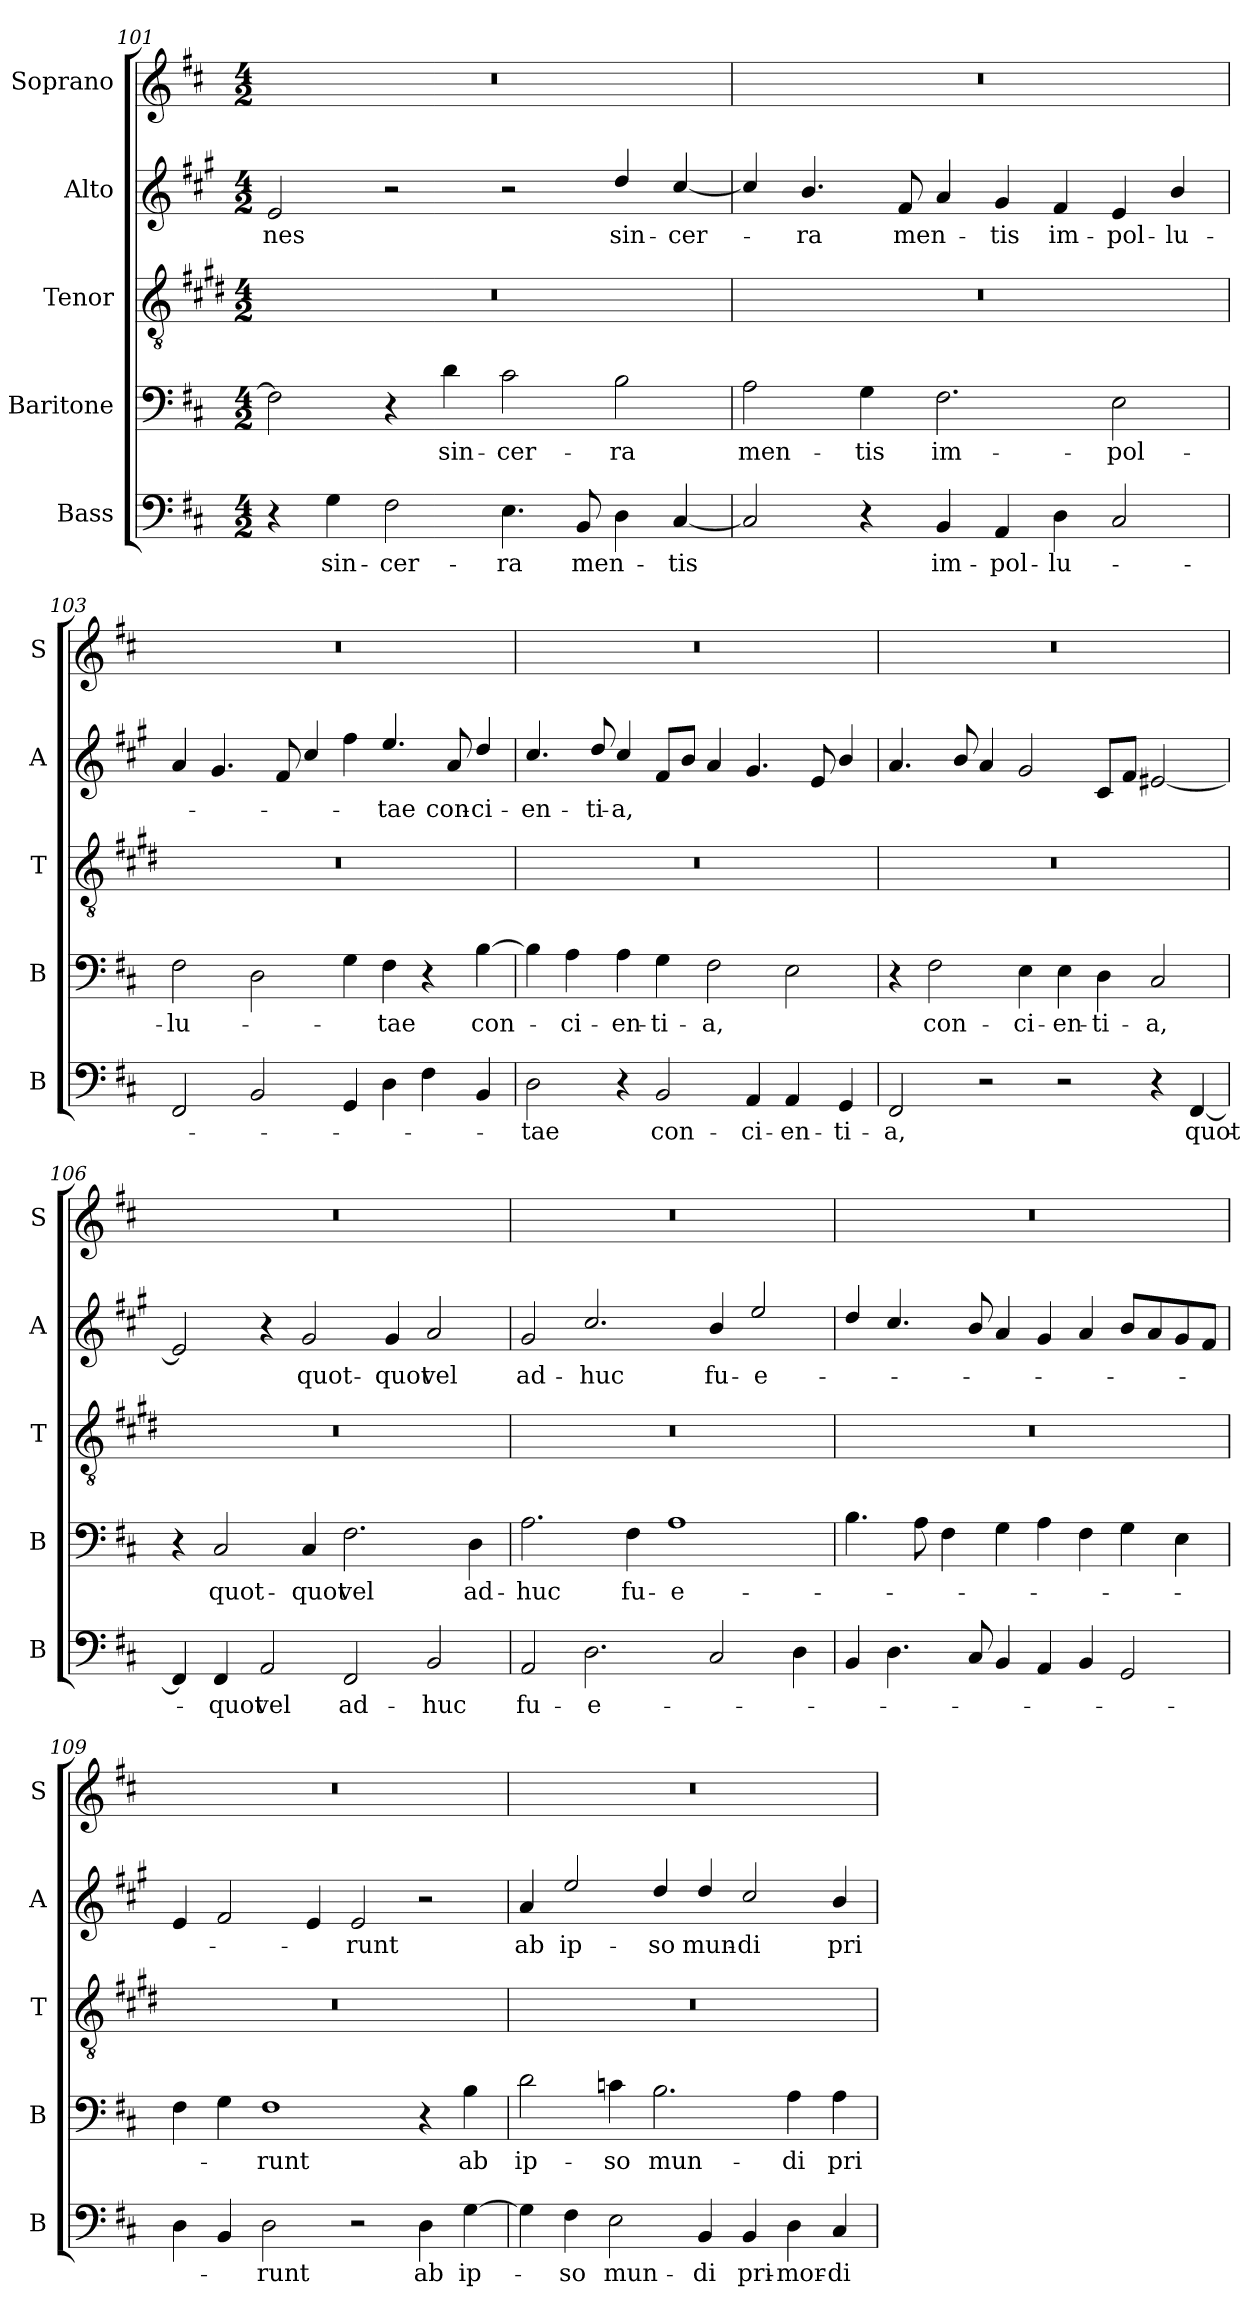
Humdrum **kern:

**kern	**text	**kern	**text	**kern	**kern	**text	**kern
*part5	*part5	*part4	*part4	*part3	*part2	*part2	*part1
*staff5	*staff5	*staff4	*staff4	*staff3	*staff2	*staff2	*staff1
*I"Bass	*	*I"Baritone	*	*I"Tenor	*I"Alto	*	*I"Soprano
*I'B	*	*I'B	*	*I'T	*I'A	*	*I'S
!!LO:LB:g=z
*clefF4	*	*clefF4	*	*clefGv2	*clefG2	*	*clefG2
*	*	*	*	*ITrd1c2	*ITrd4c7	*	*
*k[f#c#]	*	*k[f#c#]	*	*k[f#c#]	*k[f#c#]	*	*k[f#c#]
*D:	*	*D:	*	*D:	*D:	*	*D:
*M4/2	*	*M4/2	*	*M4/2	*M4/2	*	*M4/2
=101	=101	=101	=101	=101	=101	=101	=101
!	!	!	!	!	!	!LO:LY:b	!
4r	.	2F#\]	.	0r	2A/	-nes	0r
!	!LO:LY:b	!	!	!	!	!	!
4G\	sin-	.	.	.	.	.	.
!	!LO:LY:b	!	!	!	!	!	!
2F#\	-cer-	4r	.	.	2r	.	.
!	!	!	!LO:LY:b	!	!	!	!
.	.	4d\	sin-	.	.	.	.
!	!LO:LY:b	!	!LO:LY:b	!	!	!	!
4.E\	-ra	2c#\	-cer-	.	2r	.	.
!	!LO:LY:b	!	!	!	!	!	!
8BB/	men-	.	.	.	.	.	.
!	!	!	!LO:LY:b	!	!	!LO:LY:b	!
4D\	.	2B\	-ra	.	4g/	sin-	.
!	!LO:LY:b	!	!	!	!	!LO:LY:b	!
[4C#/	-tis	.	.	.	[4f#/	-cer-	.
!!LO:PB:g=z
=102	=102	=102	=102	=102	=102	=102	=102
!	!	!	!LO:LY:b	!	!	!	!
2C#/]	.	2A\	men-	0r	4f#/]	.	0r
!	!	!	!	!	!	!LO:LY:b	!
.	.	.	.	.	4.e/	-ra	.
!	!	!	!LO:LY:b	!	!	!	!
4r	.	4G\	-tis	.	.	.	.
!	!	!	!	!	!	!LO:LY:b	!
.	.	.	.	.	8B/	men-	.
!	!LO:LY:b	!	!LO:LY:b	!	!	!	!
4BB/	im-	2.F#\	im-	.	4d/	.	.
!	!LO:LY:b	!	!	!	!	!LO:LY:b	!
4AA/	-pol-	.	.	.	4c#/	-tis	.
!	!LO:LY:b	!	!	!	!	!LO:LY:b	!
4D\	-lu-	.	.	.	4B/	im-	.
!	!	!	!LO:LY:b	!	!	!LO:LY:b	!
2C#/	.	2E\	-pol-	.	4A/	-pol-	.
!	!	!	!	!	!	!LO:LY:b	!
.	.	.	.	.	4e/	-lu-	.
=103	=103	=103	=103	=103	=103	=103	=103
!	!	!	!LO:LY:b	!	!	!	!
2FF#/	.	2F#\	-lu-	0r	4d/	.	0r
.	.	.	.	.	4.c#/	.	.
2BB/	.	2D\	.	.	.	.	.
.	.	.	.	.	8B/	.	.
.	.	.	.	.	4f#/	.	.
4GG/	.	4G\	.	.	4b\	.	.
!	!	!	!LO:LY:b	!	!	!LO:LY:b	!
4D\	.	4F#\	-tae	.	4.a/	-tae	.
4F#\	.	4r	.	.	.	.	.
!	!	!	!	!	!	!LO:LY:b	!
.	.	.	.	.	8d/	con-	.
!	!	!	!LO:LY:b	!	!	!LO:LY:b	!
4BB/	.	[4B\	con-	.	4g/	-ci-	.
=104	=104	=104	=104	=104	=104	=104	=104
!	!LO:LY:b	!	!	!	!	!LO:LY:b	!
2D\	-tae	4B\]	.	0r	4.f#/	-en-	0r
!	!	!	!LO:LY:b	!	!	!	!
.	.	4A\	-ci-	.	.	.	.
!	!	!	!	!	!	!LO:LY:b	!
.	.	.	.	.	8g/	-ti-	.
!	!	!	!LO:LY:b	!	!	!LO:LY:b	!
4r	.	4A\	-en-	.	4f#/	-a,	.
!	!LO:LY:b	!	!LO:LY:b	!	!	!	!
2BB/	con-	4G\	-ti-	.	8B/L	.	.
.	.	.	.	.	8e/J	.	.
!	!	!	!LO:LY:b	!	!	!	!
.	.	2F#\	-a,	.	4d/	.	.
!	!LO:LY:b	!	!	!	!	!	!
4AA/	-ci-	.	.	.	4.c#/	.	.
!	!LO:LY:b	!	!	!	!	!	!
4AA/	-en-	2E\	.	.	.	.	.
.	.	.	.	.	8A/	.	.
!	!LO:LY:b	!	!	!	!	!	!
4GG/	-ti-	.	.	.	4e/	.	.
!!LO:LB:g=z
=105	=105	=105	=105	=105	=105	=105	=105
!	!LO:LY:b	!	!	!	!	!	!
2FF#/	-a,	4r	.	0r	4.d/	.	0r
!	!	!	!LO:LY:b	!	!	!	!
.	.	2F#\	con-	.	.	.	.
.	.	.	.	.	8e/	.	.
2r	.	.	.	.	4d/	.	.
!	!	!	!LO:LY:b	!	!	!	!
.	.	4E\	-ci-	.	2c#/	.	.
!	!	!	!LO:LY:b	!	!	!	!
2r	.	4E\	-en-	.	.	.	.
!	!	!	!LO:LY:b	!	!	!	!
.	.	4D\	-ti-	.	8F#/L	.	.
.	.	.	.	.	8B/J	.	.
!	!	!	!LO:LY:b	!	!	!	!
4r	.	2C#/	-a,	.	[2A#X/	.	.
!	!LO:LY:b	!	!	!	!	!	!
[4FF#/	quot-	.	.	.	.	.	.
!!LO:PB:g=z
=106	=106	=106	=106	=106	=106	=106	=106
4FF#/]	.	4r	.	0r	2A#/]	.	0r
!	!LO:LY:b	!	!LO:LY:b	!	!	!	!
4FF#/	-quot	2C#/	quot-	.	.	.	.
!	!LO:LY:b	!	!	!	!	!	!
2AA/	vel	.	.	.	4r	.	.
!	!	!	!LO:LY:b	!	!	!LO:LY:b	!
.	.	4C#/	-quot	.	2c#/	quot-	.
!	!LO:LY:b	!	!LO:LY:b	!	!	!	!
2FF#/	ad-	2.F#\	vel	.	.	.	.
!	!	!	!	!	!	!LO:LY:b	!
.	.	.	.	.	4c#/	-quot	.
!	!LO:LY:b	!	!	!	!	!LO:LY:b	!
2BB/	-huc	.	.	.	2d/	vel	.
!	!	!	!LO:LY:b	!	!	!	!
.	.	4D\	ad-	.	.	.	.
=107	=107	=107	=107	=107	=107	=107	=107
!	!LO:LY:b	!	!LO:LY:b	!	!	!LO:LY:b	!
2AA/	fu-	2.A\	-huc	0r	2c#/	ad-	0r
!	!LO:LY:b	!	!	!	!	!LO:LY:b	!
2.D\	-e-	.	.	.	2.f#/	-huc	.
!	!	!	!LO:LY:b	!	!	!	!
.	.	4F#\	fu-	.	.	.	.
!	!	!	!LO:LY:b	!	!	!	!
.	.	1A	-e-	.	.	.	.
!	!	!	!	!	!	!LO:LY:b	!
2C#/	.	.	.	.	4e/	fu-	.
!	!	!	!	!	!	!LO:LY:b	!
.	.	.	.	.	2a/	-e-	.
4D\	.	.	.	.	.	.	.
=108	=108	=108	=108	=108	=108	=108	=108
4BB/	.	4.B\	.	0r	4g/	.	0r
4.D\	.	.	.	.	4.f#/	.	.
.	.	8A\	.	.	.	.	.
.	.	4F#\	.	.	.	.	.
8C#/	.	.	.	.	8e/	.	.
4BB/	.	4G\	.	.	4d/	.	.
4AA/	.	4A\	.	.	4c#/	.	.
4BB/	.	4F#\	.	.	4d/	.	.
2GG/	.	4G\	.	.	8e/L	.	.
.	.	.	.	.	8d/	.	.
.	.	4E\	.	.	8c#/	.	.
.	.	.	.	.	8B/J	.	.
=109	=109	=109	=109	=109	=109	=109	=109
4D\	.	4F#\	.	0r	4A/	.	0r
4BB/	.	4G\	.	.	2B/	.	.
!	!LO:LY:b	!	!LO:LY:b	!	!	!	!
2D\	-runt	1F#	-runt	.	.	.	.
.	.	.	.	.	4A/	.	.
!	!	!	!	!	!	!LO:LY:b	!
2r	.	.	.	.	2A/	-runt	.
!	!LO:LY:b	!	!	!	!	!	!
4D\	ab	4r	.	.	2r	.	.
!	!LO:LY:b	!	!LO:LY:b	!	!	!	!
[4G\	ip-	4B\	ab	.	.	.	.
!!LO:LB:g=z
=110	=110	=110	=110	=110	=110	=110	=110
!	!	!	!LO:LY:b	!	!	!LO:LY:b	!
4G\]	.	2d\	ip-	0r	4d/	ab	0r
!	!LO:LY:b	!	!	!	!	!LO:LY:b	!
4F#\	-so	.	.	.	2a/	ip-	.
!	!LO:LY:b	!	!LO:LY:b	!	!	!	!
2E\	mun-	4cn\	-so	.	.	.	.
!	!	!	!LO:LY:b	!	!	!LO:LY:b	!
.	.	2.B\	mun-	.	4g/	-so	.
!	!LO:LY:b	!	!	!	!	!LO:LY:b	!
4BB/	-di	.	.	.	4g/	mun-	.
!	!LO:LY:b	!	!	!	!	!LO:LY:b	!
4BB/	pri-	.	.	.	2f#/	-di	.
!	!LO:LY:b	!	!LO:LY:b	!	!	!	!
4D\	-mor-	4A\	-di	.	.	.	.
!	!LO:LY:b	!	!LO:LY:b	!	!	!LO:LY:b	!
4C#/	-di-	4A\	pri-	.	4e/	pri-	.
=	=	=	=	=	=	=	=
*-	*-	*-	*-	*-	*-	*-	*-
